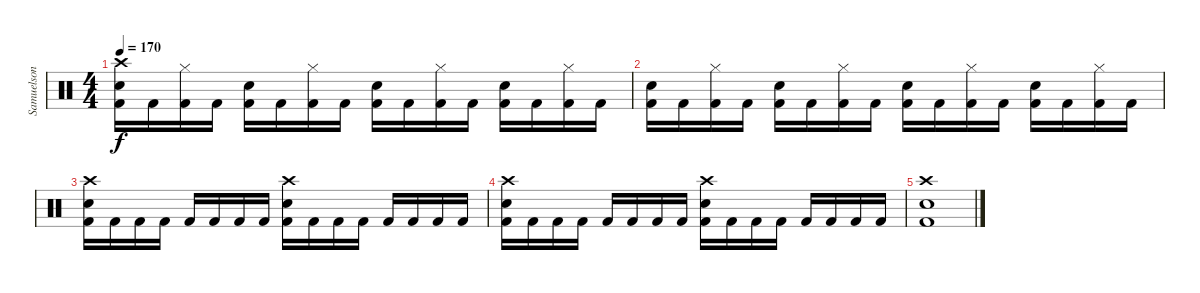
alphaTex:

\track ("Samuelson" "Samuelson") {instrument percussion}
\staff {score}
\articulation defaults
\ts (4 4)
\tempo 170
\clef neutral
\ks c
("Crash high (hit)" "Snare (hit) 2" "Kick (hit) 2").16{dy f} "Kick (hit) 2".16 ("Hi-Hat (closed)" "Kick (hit) 2").16 "Kick (hit) 2".16 ("Snare (hit) 2" "Kick (hit) 2").16 "Kick (hit) 2".16 ("Hi-Hat (closed)" "Kick (hit) 2").16 "Kick (hit) 2".16 ("Snare (hit) 2" "Kick (hit) 2").16 "Kick (hit) 2".16 ("Hi-Hat (closed)" "Kick (hit) 2").16 "Kick (hit) 2".16 ("Snare (hit) 2" "Kick (hit) 2").16 "Kick (hit) 2".16 ("Hi-Hat (closed)" "Kick (hit) 2").16 "Kick (hit) 2".16 |
("Snare (hit) 2" "Kick (hit) 2").16 "Kick (hit) 2".16 ("Hi-Hat (closed)" "Kick (hit) 2").16 "Kick (hit) 2".16 ("Snare (hit) 2" "Kick (hit) 2").16 "Kick (hit) 2".16 ("Hi-Hat (closed)" "Kick (hit) 2").16 "Kick (hit) 2".16 ("Snare (hit) 2" "Kick (hit) 2").16 "Kick (hit) 2".16 ("Hi-Hat (closed)" "Kick (hit) 2").16 "Kick (hit) 2".16 ("Snare (hit) 2" "Kick (hit) 2").16 "Kick (hit) 2".16 ("Hi-Hat (closed)" "Kick (hit) 2").16 "Kick (hit) 2".16 |
("Crash high (hit)" "Snare (hit) 2" "Kick (hit) 2").16 "Kick (hit) 2".16 "Kick (hit) 2".16 "Kick (hit) 2".16 "Kick (hit) 2".16 "Kick (hit) 2".16 "Kick (hit) 2".16 "Kick (hit) 2".16 ("Crash high (hit)" "Snare (hit) 2" "Kick (hit) 2").16 "Kick (hit) 2".16 "Kick (hit) 2".16 "Kick (hit) 2".16 "Kick (hit) 2".16 "Kick (hit) 2".16 "Kick (hit) 2".16 "Kick (hit) 2".16 |
("Crash high (hit)" "Snare (hit) 2" "Kick (hit) 2").16 "Kick (hit) 2".16 "Kick (hit) 2".16 "Kick (hit) 2".16 "Kick (hit) 2".16 "Kick (hit) 2".16 "Kick (hit) 2".16 "Kick (hit) 2".16 ("Crash high (hit)" "Snare (hit) 2" "Kick (hit) 2").16 "Kick (hit) 2".16 "Kick (hit) 2".16 "Kick (hit) 2".16 "Kick (hit) 2".16 "Kick (hit) 2".16 "Kick (hit) 2".16 "Kick (hit) 2".16 |
("Crash high (hit)" "Snare (hit) 2" "Kick (hit) 2").1
